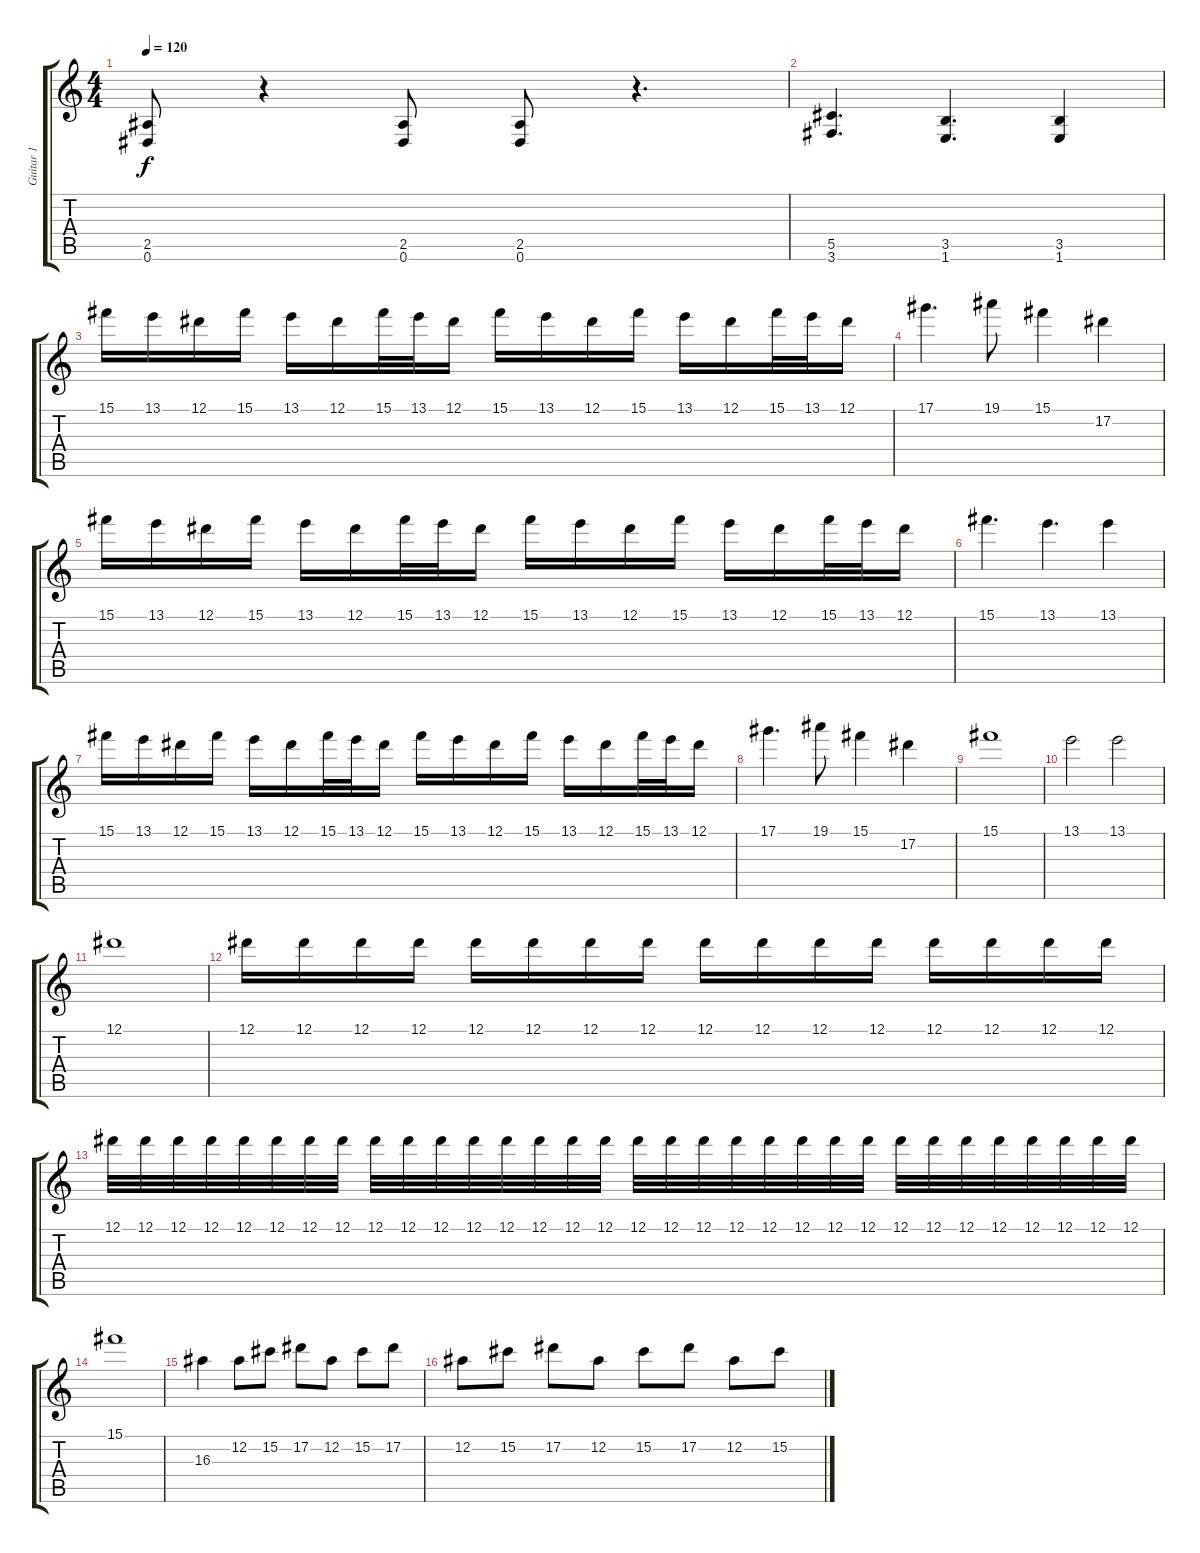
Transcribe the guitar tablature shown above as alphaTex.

\track ("Guitar 1" "Guitar 1") {instrument electricguitarclean}
\staff {score tabs}
\tuning (Eb4 Bb3 Gb3 Db3 Ab2 Eb2) {hide}
\ts (4 4)
\tempo 120
\clef g2
\ks c
(2.5 0.6).8{dy f} r.4 (2.5 0.6).8 (2.5 0.6).8 r.4{d} |
(5.5 3.6).4{d} (3.5 1.6).4{d} (3.5 1.6).4 |
15.1.16 13.1.16 12.1.16 15.1.16 13.1.16 12.1.16 15.1.32 13.1.32 12.1.16 15.1.16 13.1.16 12.1.16 15.1.16 13.1.16 12.1.16 15.1.32 13.1.32 12.1.16 |
17.1.4{d} 19.1.8 15.1.4 17.2.4 |
15.1.16 13.1.16 12.1.16 15.1.16 13.1.16 12.1.16 15.1.32 13.1.32 12.1.16 15.1.16 13.1.16 12.1.16 15.1.16 13.1.16 12.1.16 15.1.32 13.1.32 12.1.16 |
15.1.4{d} 13.1.4{d} 13.1.4 |
15.1.16 13.1.16 12.1.16 15.1.16 13.1.16 12.1.16 15.1.32 13.1.32 12.1.16 15.1.16 13.1.16 12.1.16 15.1.16 13.1.16 12.1.16 15.1.32 13.1.32 12.1.16 |
17.1.4{d} 19.1.8 15.1.4 17.2.4 |
15.1.1 |
13.1.2 13.1.2 |
12.1.1 |
12.1.16 12.1.16 12.1.16 12.1.16 12.1.16 12.1.16 12.1.16 12.1.16 12.1.16 12.1.16 12.1.16 12.1.16 12.1.16 12.1.16 12.1.16 12.1.16 |
12.1.32 12.1.32 12.1.32 12.1.32 12.1.32 12.1.32 12.1.32 12.1.32 12.1.32 12.1.32 12.1.32 12.1.32 12.1.32 12.1.32 12.1.32 12.1.32 12.1.32 12.1.32 12.1.32 12.1.32 12.1.32 12.1.32 12.1.32 12.1.32 12.1.32 12.1.32 12.1.32 12.1.32 12.1.32 12.1.32 12.1.32 12.1.32 |
15.1.1 |
16.3.4 12.2.8 15.2.8 17.2.8 12.2.8 15.2.8 17.2.8 |
12.2.8 15.2.8 17.2.8 12.2.8 15.2.8 17.2.8 12.2.8 15.2.8
